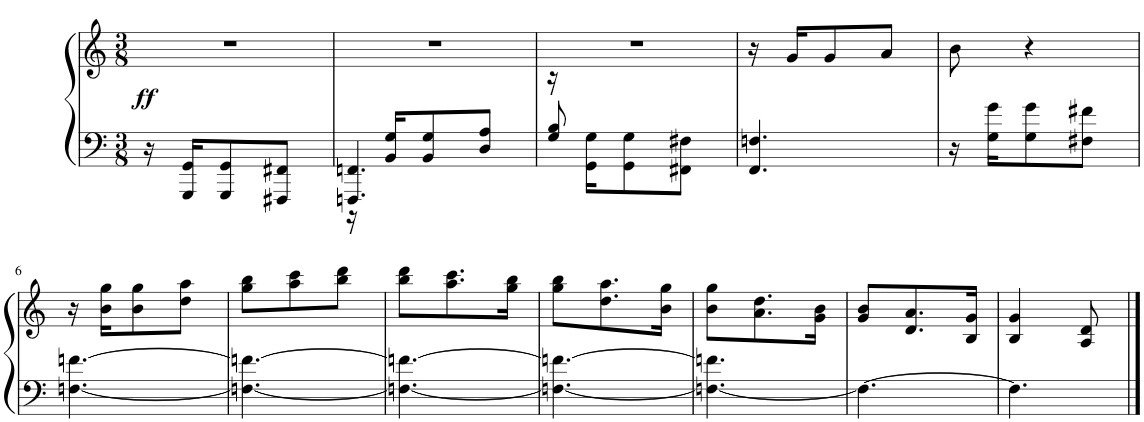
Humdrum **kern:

**kern	**kern	**dynam
*part1	*part1	*part1
*staff2	*staff1	*staff1/2
*I"Piano	*	*
*I'Pno	*	*
*clefF4	*clefG2	*
*k[]	*k[]	*
*M3/8	*M3/8	*
=1	=1	=1
!	!	!LO:DY:b
16r	4.r	ff
16GGG/ 16GG/KL	.	.
8GGG/ 8GG/	.	.
8FFF#X/ 8FF#X/J	.	.
=2	=2	=2
*^	*	*
4.FFFn/ 4.FFn/	16r	4.r	.
.	16BB/ 16G/KL	.	.
.	8BB/ 8G/	.	.
.	8D/ 8A/J	.	.
=3	=3	=3	=3
16r	8G/ 8B/	4.r	.
16GG\ 16G\KL	.	.	.
8GG\ 8G\	4ryy	.	.
8FF#X\ 8F#X\J	.	.	.
*v	*v	*	*
=4	=4	=4
4.FF/ 4.Fn/	16r	.
.	16g/KL	.
.	8g/	.
.	8a/J	.
=5	=5	=5
16r	8b\	.
16G\ 16g\KL	.	.
8G\ 8g\	4r	.
8F#X\ 8f#X\J	.	.
!!LO:LB:g=z
=6	=6	=6
[4.Fn\ [4.fn\	16r	.
.	16b\ 16gg\KL	.
.	8b\ 8gg\	.
.	8dd\ 8aa\J	.
=7	=7	=7
4.Fn\_ 4.fn\_	8gg\ 8bb\L	.
.	8aa\ 8ccc\	.
.	8bb\ 8ddd\J	.
=8	=8	=8
4.Fn\_ 4.fn\_	8bb\ 8ddd\L	.
.	8.aa\ 8.ccc\	.
.	16gg\ 16bb\Jk	.
=9	=9	=9
4.Fn\_ 4.fn\_	8gg\ 8bb\L	.
.	8.dd\ 8.aa\	.
.	16b\ 16gg\Jk	.
=10	=10	=10
4.Fn\_ 4.fn\]	8b\ 8gg\L	.
.	8.a\ 8.dd\	.
.	16g\ 16b\Jk	.
=11	=11	=11
4.F\_	8g/ 8b/L	.
.	8.d/ 8.a/	.
.	16B/ 16g/Jk	.
=12	=12	=12
4.F\]	4B/ 4g/	.
.	8A/ 8d/	.
==	==	==
*-	*-	*-
